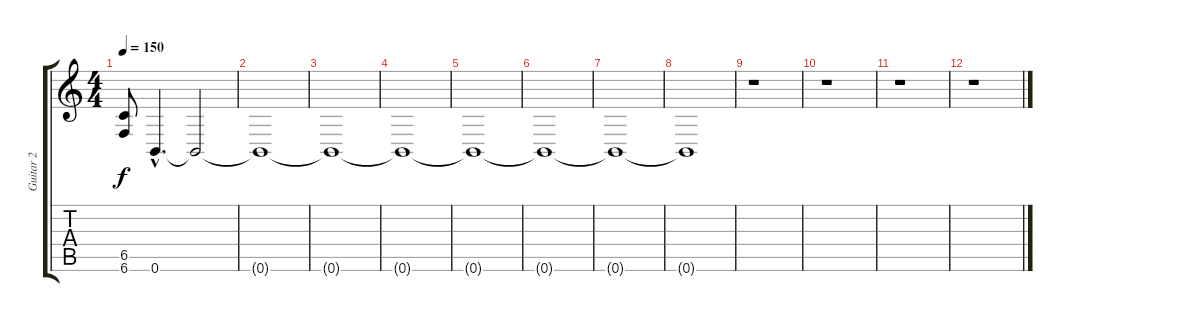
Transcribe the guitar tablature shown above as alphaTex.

\track ("Guitar 2" "Guitar 2") {instrument overdrivenguitar}
\staff {score tabs}
\tuning (Db4 Ab3 E3 B2 Gb2 B1) {hide}
\ts (4 4)
\tempo 150
\clef g2
\ks c
(6.5 6.6).8{dy f} 0.6{hac}.4{d} 0.6{t}.2 |
0.6{t}.1 |
0.6{t}.1 |
0.6{t}.1 |
0.6{t}.1 |
0.6{t}.1 |
0.6{t}.1 |
0.6{t}.1 |
r.1 |
r.1 |
r.1 |
r.1
